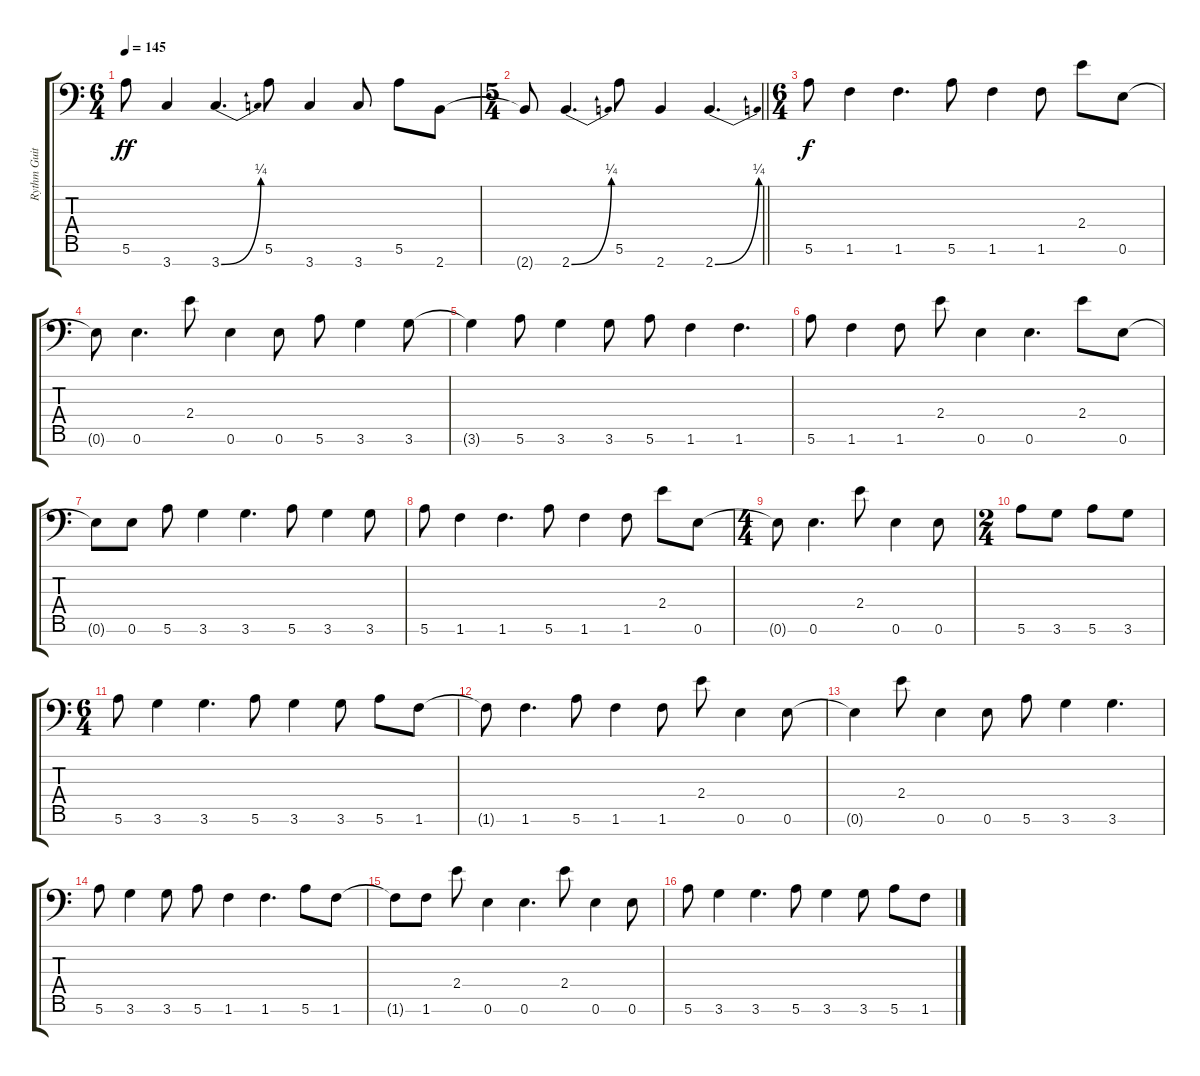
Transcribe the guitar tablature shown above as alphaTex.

\track ("Rythm Guitar #2" "Rythm Guit") {instrument distortionguitar}
\staff {score tabs}
\tuning (D4 A3 E3 D3 A2 E2 A1) {hide}
\ts (6 4)
\tempo 145
\clef f4
\ks c
5.6.8{dy ff} 3.7.4 3.7{be (bend 0 0 60 1)}.4{d} 5.6.8 3.7.4 3.7.8 5.6.8 2.7.8 |
\ts (5 4)
\barLineRight lightlight
2.7{t}.8 2.7{be (bend 0 0 60 1)}.4{d} 5.6.8 2.7.4 2.7{be (bend 0 0 60 1)}.4{d} |
\ts (6 4)
\section ("" "")
5.6.8{dy f} 1.6.4 1.6.4{d} 5.6.8 1.6.4 1.6.8 2.4.8 0.6.8 |
0.6{t}.8 0.6.4{d} 2.4.8 0.6.4 0.6.8 5.6.8 3.6.4 3.6.8 |
3.6{t}.4 5.6.8 3.6.4 3.6.8 5.6.8 1.6.4 1.6.4{d} |
5.6.8 1.6.4 1.6.8 2.4.8 0.6.4 0.6.4{d} 2.4.8 0.6.8 |
0.6{t}.8 0.6.8 5.6.8 3.6.4 3.6.4{d} 5.6.8 3.6.4 3.6.8 |
5.6.8 1.6.4 1.6.4{d} 5.6.8 1.6.4 1.6.8 2.4.8 0.6.8 |
\ts (4 4)
0.6{t}.8 0.6.4{d} 2.4.8 0.6.4 0.6.8 |
\ts (2 4)
5.6.8 3.6.8 5.6.8 3.6.8 |
\ts (6 4)
5.6.8 3.6.4 3.6.4{d} 5.6.8 3.6.4 3.6.8 5.6.8 1.6.8 |
1.6{t}.8 1.6.4{d} 5.6.8 1.6.4 1.6.8 2.4.8 0.6.4 0.6.8 |
0.6{t}.4 2.4.8 0.6.4 0.6.8 5.6.8 3.6.4 3.6.4{d} |
5.6.8 3.6.4 3.6.8 5.6.8 1.6.4 1.6.4{d} 5.6.8 1.6.8 |
1.6{t}.8 1.6.8 2.4.8 0.6.4 0.6.4{d} 2.4.8 0.6.4 0.6.8 |
5.6.8 3.6.4 3.6.4{d} 5.6.8 3.6.4 3.6.8 5.6.8 1.6.8
